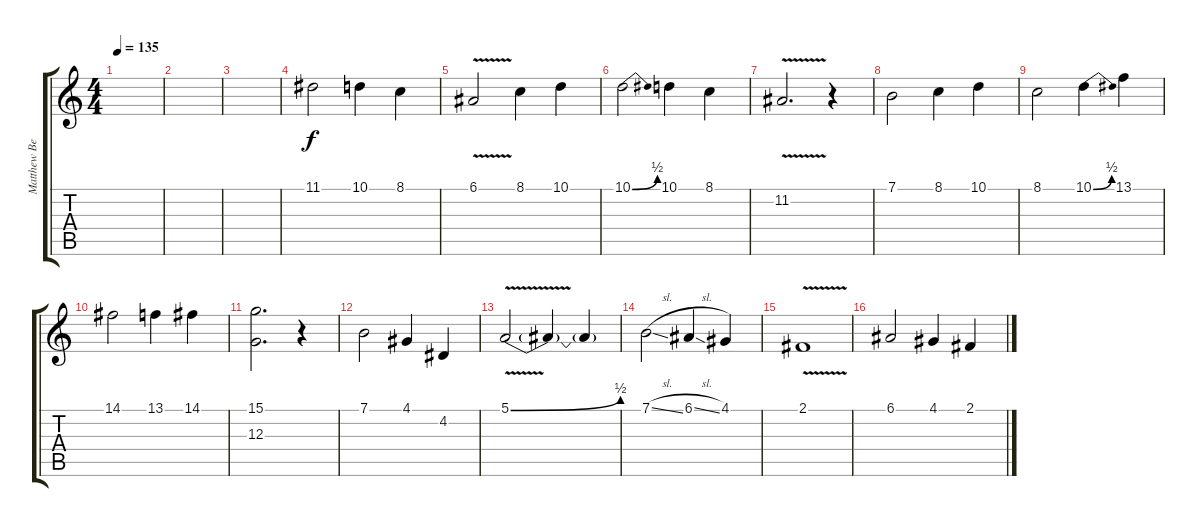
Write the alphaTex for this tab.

\track ("Matthew Bellamy (Lead Vocals)" "Matthew Be") {instrument choiraahs}
\staff {score tabs}
\tuning (E4 B3 G3 D3 A2 E2) {hide}
\ts (4 4)
\tempo 135
\clef g2
\ks c
|
|
|
11.1.2 10.1.4 8.1.4 |
6.1{v}.2 8.1.4 10.1.4 |
10.1{be (bend 0 0 60 2)}.2 10.1.4 8.1.4 |
11.2{v}.2{d} r.4 |
7.1.2 8.1.4 10.1.4 |
8.1.2 10.1{be (bend 0 0 60 2)}.4 13.1.4 |
14.1.2 13.1.4 14.1.4 |
(15.1 12.3).2{d volume 15} r.4 |
7.1.2{volume 12} 4.1.4 4.2.4 |
5.1{be (bend 0 0 60 2) v}.2 5.1{t}.4 5.1{t}.4 |
7.1{sl}.2 6.1{sl}.4 4.1.4 |
2.1{v}.1{volume 4} |
6.1.2{volume 12} 4.1.4 2.1.4
